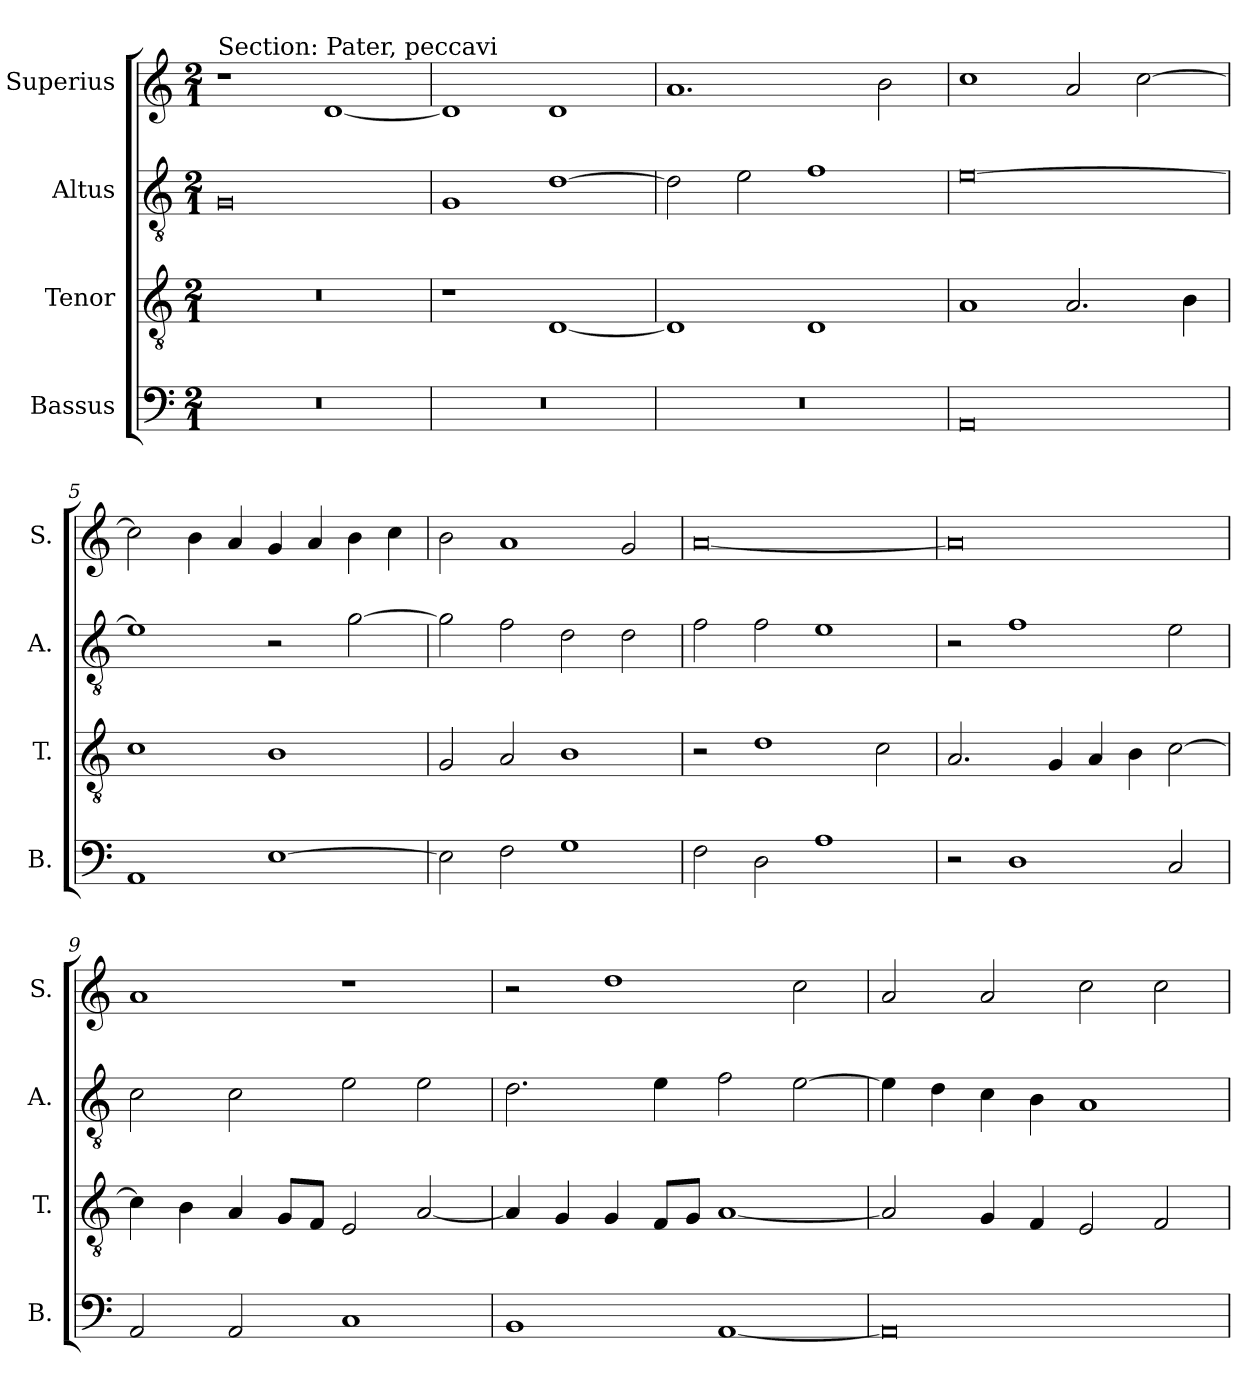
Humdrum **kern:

**kern	**kern	**kern	**kern
*part4	*part3	*part2	*part1
*staff4	*staff3	*staff2	*staff1
*I"Bassus	*I"Tenor	*I"Altus	*I"Superius
*I'B.	*I'T.	*I'A.	*I'S.
*clefF4	*clefGv2	*clefGv2	*clefG2
*k[]	*k[]	*k[]	*k[]
*M2/1	*M2/1	*M2/1	*M2/1
=1	=1	=1	=1
!	!	!	!LO:TX:a:t=Section&colon; Pater, peccavi
0r	0r	0G	1r
.	.	.	[1d
=2	=2	=2	=2
0r	1r	1G	1d]
.	[1D	[1d	1d
=3	=3	=3	=3
0r	1D]	2d\]	1.a
.	.	2e\	.
.	1D	1f	.
.	.	.	2b\
=4	=4	=4	=4
0AA	1A	[0e	1cc
.	2.A/	.	2a/
.	.	.	[2cc\
.	4B\	.	.
=5	=5	=5	=5
1AA	1c	1e]	2cc\]
.	.	.	4b\
.	.	.	4a/
[1E	1B	2r	4g/
.	.	.	4a/
.	.	[2g\	4b\
.	.	.	4cc\
=6	=6	=6	=6
2E\]	2G/	2g\]	2b\
2F\	2A/	2f\	1a
1G	1B	2d\	.
.	.	2d\	2g/
=7	=7	=7	=7
2F\	2r	2f\	[0a
2D\	1d	2f\	.
1A	.	1e	.
.	2c\	.	.
!!LO:LB:g=z
=8	=8	=8	=8
2r	2.A/	2r	0a]
1D	.	1f	.
.	4G/	.	.
.	4A/	.	.
.	4B\	.	.
2C/	[2c\	2e\	.
=9	=9	=9	=9
2AA/	4c\]	2c\	1a
.	4B\	.	.
2AA/	4A/	2c\	.
.	8G/L	.	.
.	8F/J	.	.
1C	2E/	2e\	1r
.	[2A/	2e\	.
=10	=10	=10	=10
1BB	4A/]	2.d\	2r
.	4G/	.	.
.	4G/	.	1dd
.	8F/L	4e\	.
.	8G/J	.	.
[1AA	[1A	2f\	.
.	.	[2e\	2cc\
=11	=11	=11	=11
0AA]	2A/]	4e\]	2a/
.	.	4d\	.
.	4G/	4c\	2a/
.	4F/	4B\	.
.	2E/	1A	2cc\
.	2F/	.	2cc\
=	=	=	=
*-	*-	*-	*-
